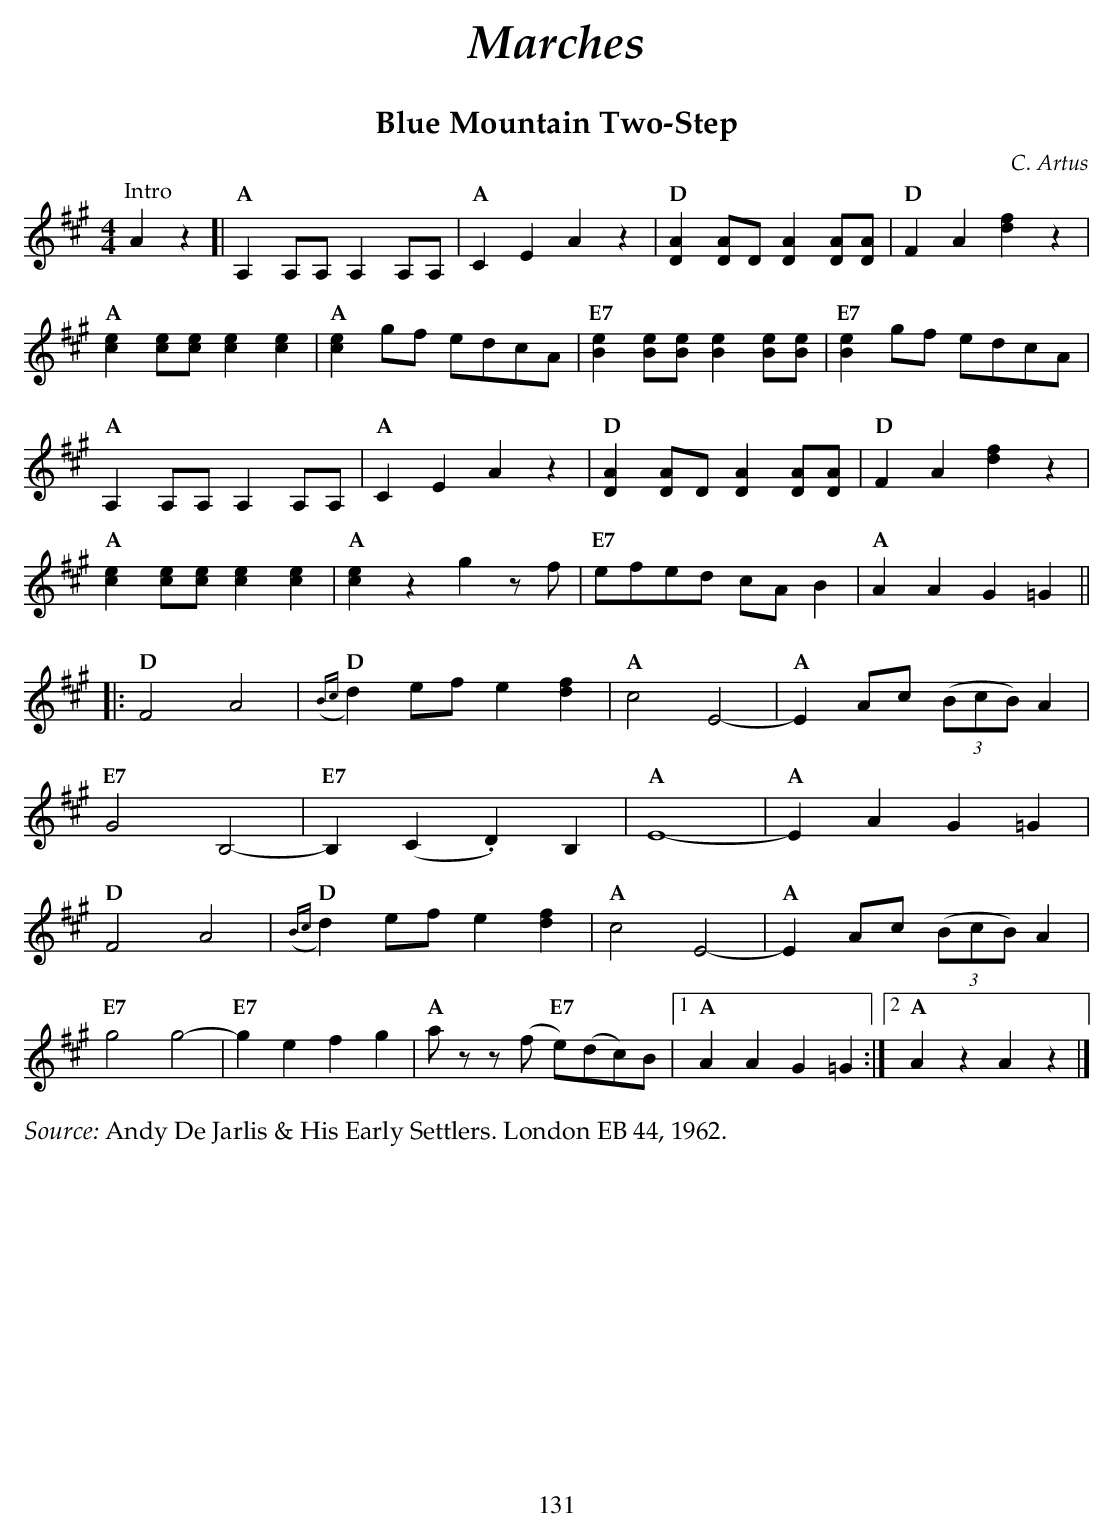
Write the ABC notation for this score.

X:1
T:Blue Mountain Two-Step
C:C. Artus
U:s = !slide!
U:t = !trill!
M:4/4
L:1/8
K:A
"^Intro"  A2 z2 [|\
"A" A,2A,A, A,2A,A, | "A" C2E2 A2z2 | "D" [DA]2[DA]D [DA]2[DA][DA] | "D" F2A2 [df]2z2 |
"A" [ce]2[ce][ce] [ce]2[ce]2 | "A" [ce]2gf edcA | "E7" [Be]2[Be][Be] [Be]2[Be][Be] | "E7" [Be]2gf edcA |
"A" A,2A,A, A,2A,A, |"A"  C2E2 A2z2 | "D" [DA]2[DA]D [DA]2[DA][DA] | "D" F2A2 [df]2z2 |
"A" [ce]2[ce][ce] [ce]2[ce]2 | "A" [ce]2z2 g2zf | "E7" efed cAB2 | "A" A2A2 G2=G2 ||
|: "D" F4 A4 | "D" {(Bc}d2)ef e2 [df]2 | "A" c4 E4- | "A" E2Ac ((3BcB) A2 |
"E7" G4 B,4- | "E7" B,2(C2 .D2)B,2 | "A" E8- | "A" E2A2 G2=G2 |
"D" F4 A4 | "D" {(Bc}d2)ef e2 [df]2 | "A" c4 E4- | "A" E2Ac ((3BcB) A2 |
"E7" g4 g4- | "E7" g2e2 f2g2 | "A" az z(f "E7" e)(dc)B |1 "A" A2A2 G2=G2 :|2 "A" A2z2 A2 z2 |]
